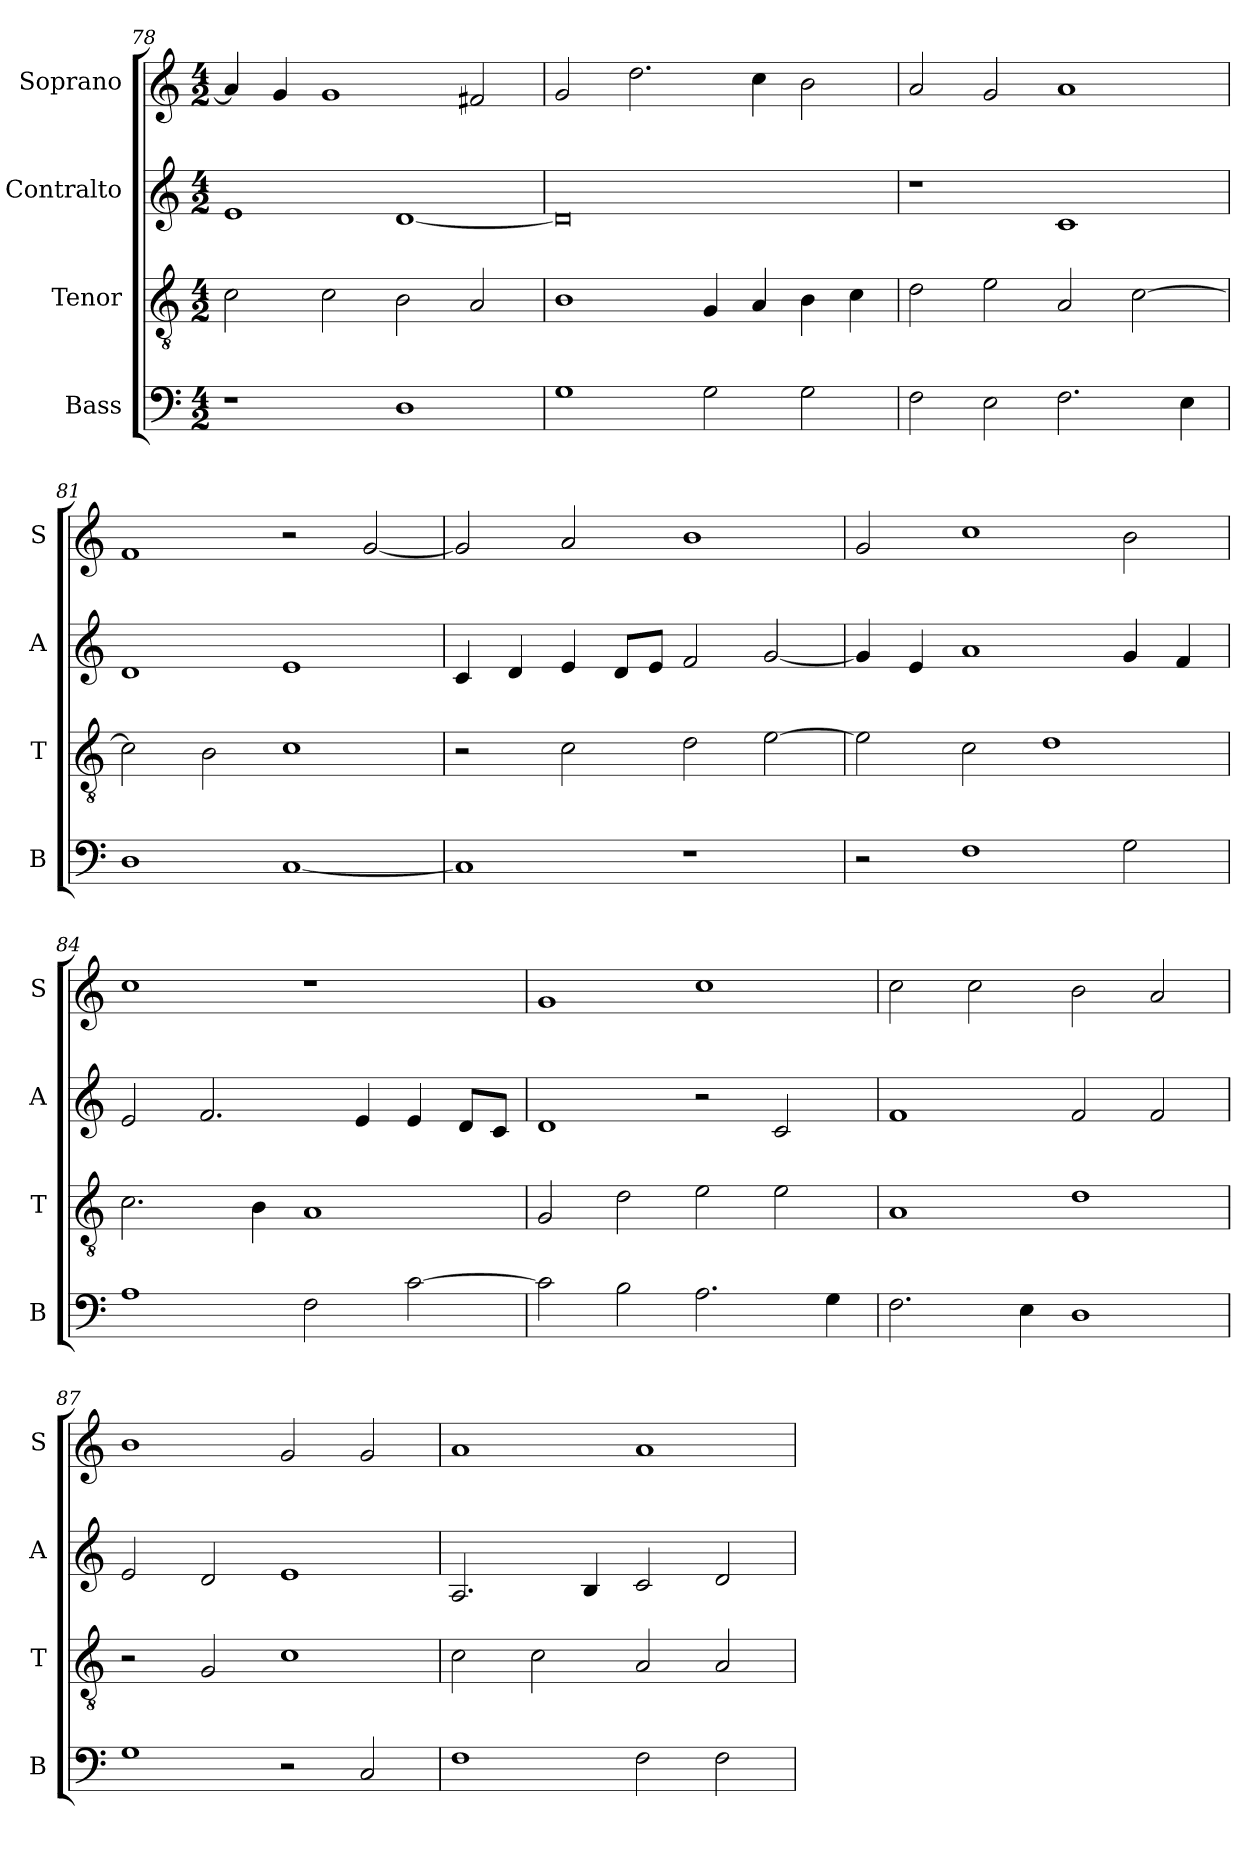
**kern	**kern	**kern	**kern
*part4	*part3	*part2	*part1
*staff4	*staff3	*staff2	*staff1
*I"Bass	*I"Tenor	*I"Contralto	*I"Soprano
*I'B	*I'T	*I'A	*I'S
*clefF4	*clefGv2	*clefG2	*clefG2
*k[]	*k[]	*k[]	*k[]
*C:ion	*C:ion	*C:ion	*C:ion
*M4/2	*M4/2	*M4/2	*M4/2
=78	=78	=78	=78
1r	2c	1e	4a]
.	.	.	4g
.	2c	.	1g
1D	2B	[1d	.
.	2A	.	2f#X
=79	=79	=79	=79
1G	1B	0d]	2g
.	.	.	2.dd
2G	4G	.	.
.	4A	.	4cc
2G	4B	.	2b
.	4c	.	.
=80	=80	=80	=80
2F	2d	1r	2a
2E	2e	.	2g
2.F	2A	1c	1a
.	[2c	.	.
4E	.	.	.
=81	=81	=81	=81
1D	2c]	1d	1f
.	2B	.	.
[1C	1c	1e	2r
.	.	.	[2g
=82	=82	=82	=82
1C]	2r	4c	2g]
.	.	4d	.
.	2c	4e	2a
.	.	8d/L	.
.	.	8e/J	.
1r	2d	2f	1b
.	[2e	[2g	.
=83	=83	=83	=83
2r	2e]	4g]	2g
.	.	4e	.
1F	2c	1a	1cc
.	1d	.	.
2G	.	4g	2b
.	.	4f	.
=84	=84	=84	=84
1A	2.c	2e	1cc
.	.	2.f	.
.	4B	.	.
2F	1A	.	1r
.	.	4e	.
[2c	.	4e	.
.	.	8d/L	.
.	.	8c/J	.
=85	=85	=85	=85
2c]	2G	1d	1g
2B	2d	.	.
2.A	2e	2r	1cc
.	2e	2c	.
4G	.	.	.
=86	=86	=86	=86
2.F	1A	1f	2cc
.	.	.	2cc
4E	.	.	.
1D	1d	2f	2b
.	.	2f	2a
=87	=87	=87	=87
1G	2r	2e	1b
.	2G	2d	.
2r	1c	1e	2g
2C	.	.	2g
=88	=88	=88	=88
1F	2c	2.A	1a
.	2c	.	.
.	.	4B	.
2F	2A	2c	1a
2F	2A	2d	.
=	=	=	=
*-	*-	*-	*-
